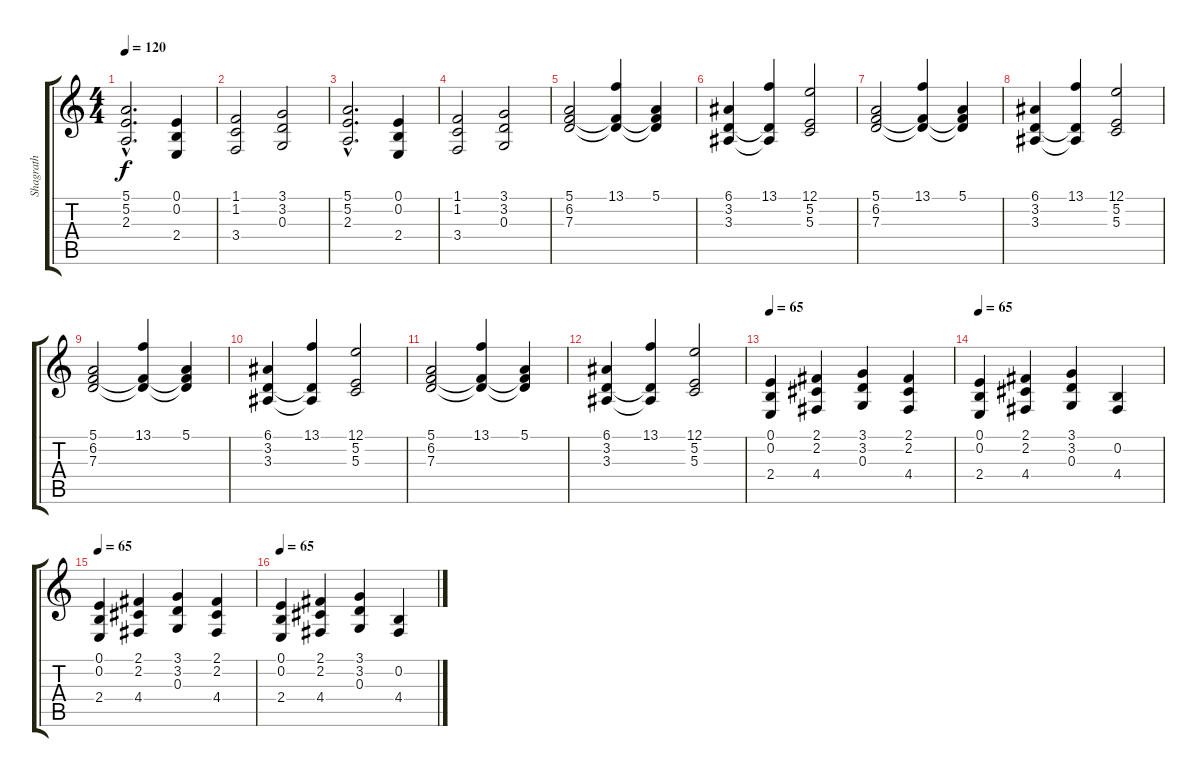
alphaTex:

\track ("Shagrath" "Shagrath") {instrument stringensemble1}
\staff {score tabs}
\tuning (E4 B3 G3 D3 A2 E2) {hide}
\ts (4 4)
\tempo 120
\clef g2
\ks c
(5.1{hac} 5.2{hac} 2.3{hac}).2{d dy f} (0.1 0.2 2.4).4 |
(1.1 1.2 3.4).2 (3.1 3.2 0.3).2 |
(5.1{hac} 5.2{hac} 2.3{hac}).2{d} (0.1 0.2 2.4).4 |
(1.1 1.2 3.4).2 (3.1 3.2 0.3).2 |
(5.1 6.2 7.3).2{volume 14} (13.1 6.2{t} 7.3{t}).4 (5.1 6.2{t} 7.3{t}).4 |
(6.1 3.2 3.3).4 (13.1 3.2{t} 3.3{t}).4 (12.1 5.2 5.3).2 |
(5.1 6.2 7.3).2 (13.1 6.2{t} 7.3{t}).4 (5.1 6.2{t} 7.3{t}).4 |
(6.1 3.2 3.3).4 (13.1 3.2{t} 3.3{t}).4 (12.1 5.2 5.3).2 |
(5.1 6.2 7.3).2 (13.1 6.2{t} 7.3{t}).4 (5.1 6.2{t} 7.3{t}).4 |
(6.1 3.2 3.3).4 (13.1 3.2{t} 3.3{t}).4 (12.1 5.2 5.3).2 |
(5.1 6.2 7.3).2 (13.1 6.2{t} 7.3{t}).4 (5.1 6.2{t} 7.3{t}).4 |
(6.1 3.2 3.3).4 (13.1 3.2{t} 3.3{t}).4 (12.1 5.2 5.3).2 |
\tempo 65
(0.1 0.2 2.4).4{volume 9} (2.1 2.2 4.4).4 (3.1 3.2 0.3).4 (2.1 2.2 4.4).4 |
\tempo 65
(0.1 0.2 2.4).4 (2.1 2.2 4.4).4 (3.1 3.2 0.3).4 (0.2 4.4).4 |
\tempo 65
(0.1 0.2 2.4).4 (2.1 2.2 4.4).4 (3.1 3.2 0.3).4 (2.1 2.2 4.4).4 |
\tempo 65
(0.1 0.2 2.4).4 (2.1 2.2 4.4).4 (3.1 3.2 0.3).4 (0.2 4.4).4
